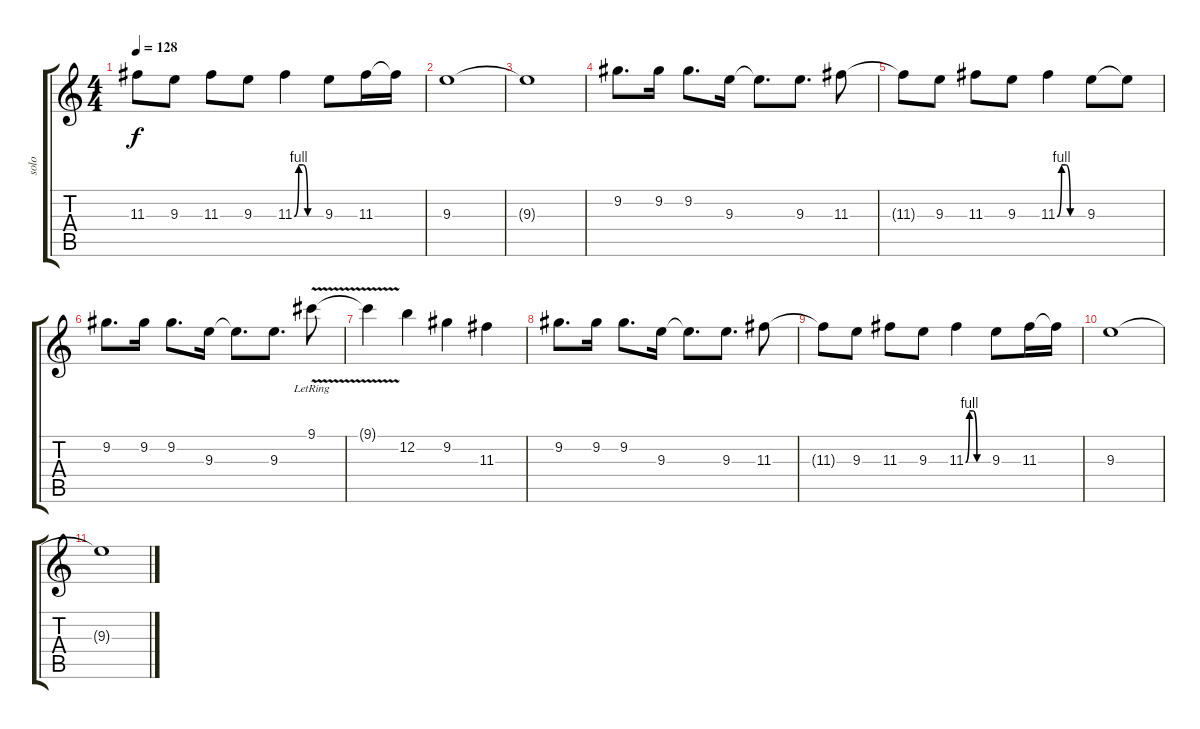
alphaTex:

\track ("solo" "solo") {instrument distortionguitar}
\staff {score tabs}
\tuning (E4 B3 G3 D3 A2 E2) {hide}
\ts (4 4)
\tempo 128
\clef g2
\ks c
11.3{t}.8{dy f} 9.3.8 11.3.8 9.3.8 11.3{be (custom 0 0 10 4 20 4 30 0 60 0)}.4 9.3.8 11.3.16 11.3{t}.16 |
9.3.1 |
9.3{t}.1 |
9.2.8{d} 9.2.16 9.2.8{d} 9.3.16 9.3{t}.8{d} 9.3.8{d} 11.3.8 |
11.3{t}.8 9.3.8 11.3.8 9.3.8 11.3{be (custom 0 0 10 4 20 4 30 0 60 0)}.4 9.3.8 9.3{t}.8 |
9.2.8{d} 9.2.16 9.2.8{d} 9.3.16 9.3{t}.8{d} 9.3.8{d} 9.1{v lr}.8 |
9.1{t}.4 12.2.4 9.2.4 11.3.4 |
9.2.8{d} 9.2.16 9.2.8{d} 9.3.16 9.3{t}.8{d} 9.3.8{d} 11.3.8 |
11.3{t}.8 9.3.8 11.3.8 9.3.8 11.3{be (custom 0 0 10 4 20 4 30 0 60 0)}.4 9.3.8 11.3.16 11.3{t}.16 |
9.3.1 |
9.3{t}.1
